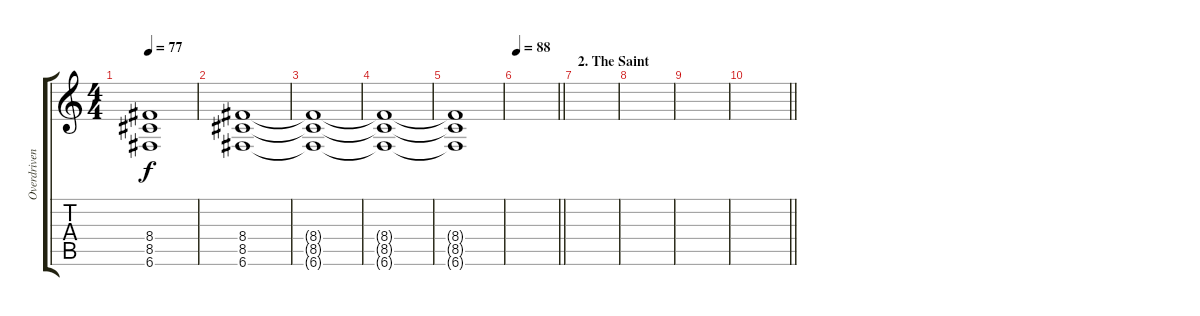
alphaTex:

\track ("Overdriven Guitar 1" "Overdriven") {instrument overdrivenguitar}
\staff {score tabs}
\tuning (C4 G3 Eb3 Bb2 F2 C2) {hide}
\ts (4 4)
\tempo 77
\clef g2
\ks c
(8.4 8.5 6.6).1{dy f} |
(8.4 8.5 6.6).1 |
(8.4{t} 8.5{t} 6.6{t}).1 |
(8.4{t} 8.5{t} 6.6{t}).1 |
(8.4{t} 8.5{t} 6.6{t}).1 |
\tempo 88
\barLineRight lightlight
|
\section ("" "2. The Saint")
|
|
|
\barLineRight lightlight
